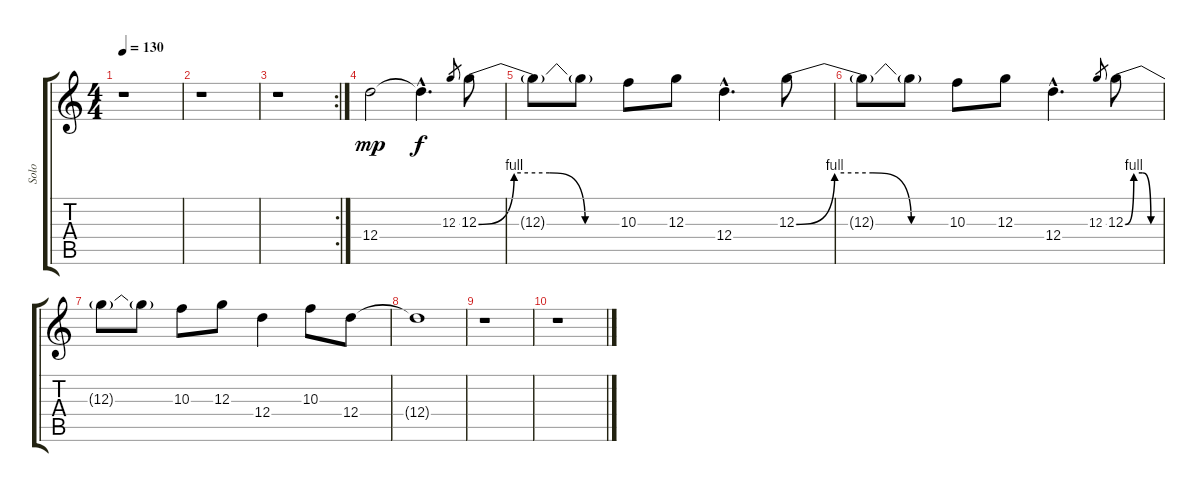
\track ("Solo" "Solo") {instrument distortionguitar}
\staff {score tabs}
\tuning (E4 B3 G3 D3 A2 E2) {hide}
\ts (4 4)
\tempo 130
\clef g2
\ks c
r.1{dy f} |
r.1 |
\rc 2
r.1 |
12.4.2{dy mp} 12.4{hac t}.4{d dy f} 12.3.8{gr} 12.3{be (custom 0 0 15 4 30 4 45 0 60 0)}.8 |
12.3{t}.8 12.3{t}.8 10.3.8 12.3.8 12.4{hac}.4{d} 12.3{be (custom 0 0 15 4 30 4 45 0 60 0)}.8 |
12.3{t}.8 12.3{t}.8 10.3.8 12.3.8 12.4{hac}.4{d} 12.3.8{gr} 12.3{be (custom 0 0 15 4 30 4 45 0 60 0)}.8 |
12.3{t}.8 12.3{t}.8 10.3.8 12.3.8 12.4.4 10.3.8 12.4.8 |
12.4{t}.1 |
r.1 |
r.1
